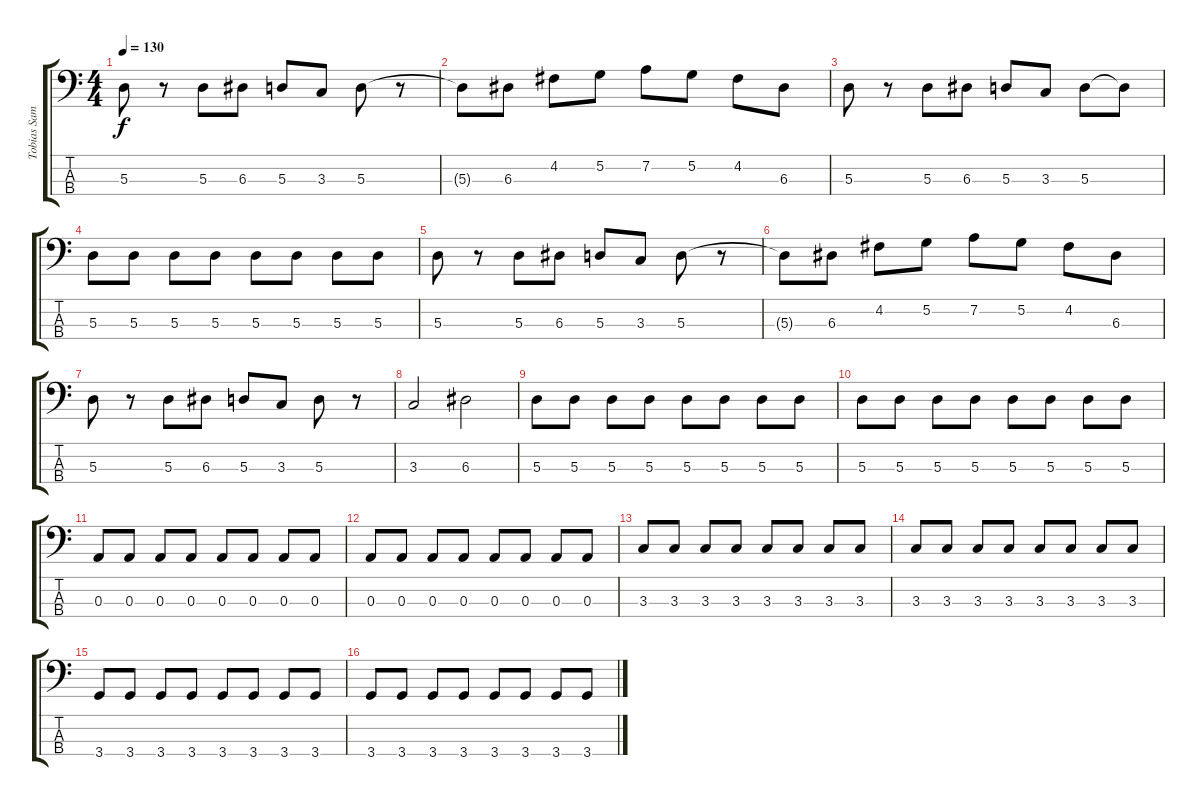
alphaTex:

\track ("Tobias Sammet" "Tobias Sam") {instrument electricbasspick}
\staff {score tabs}
\tuning (G2 D2 A1 E1) {hide}
\ts (4 4)
\tempo 130
\clef f4
\ks c
5.3.8{dy f} r.8 5.3.8 6.3.8 5.3.8 3.3.8 5.3.8 r.8 |
5.3{t}.8 6.3.8 4.2.8 5.2.8 7.2.8 5.2.8 4.2.8 6.3.8 |
5.3.8 r.8 5.3.8 6.3.8 5.3.8 3.3.8 5.3.8 5.3{t}.8 |
5.3.8 5.3.8 5.3.8 5.3.8 5.3.8 5.3.8 5.3.8 5.3.8 |
5.3.8 r.8 5.3.8 6.3.8 5.3.8 3.3.8 5.3.8 r.8 |
5.3{t}.8 6.3.8 4.2.8 5.2.8 7.2.8 5.2.8 4.2.8 6.3.8 |
5.3.8 r.8 5.3.8 6.3.8 5.3.8 3.3.8 5.3.8 r.8 |
3.3.2 6.3.2 |
5.3.8 5.3.8 5.3.8 5.3.8 5.3.8 5.3.8 5.3.8 5.3.8 |
5.3.8 5.3.8 5.3.8 5.3.8 5.3.8 5.3.8 5.3.8 5.3.8 |
0.3.8 0.3.8 0.3.8 0.3.8 0.3.8 0.3.8 0.3.8 0.3.8 |
0.3.8 0.3.8 0.3.8 0.3.8 0.3.8 0.3.8 0.3.8 0.3.8 |
3.3.8 3.3.8 3.3.8 3.3.8 3.3.8 3.3.8 3.3.8 3.3.8 |
3.3.8 3.3.8 3.3.8 3.3.8 3.3.8 3.3.8 3.3.8 3.3.8 |
3.4.8 3.4.8 3.4.8 3.4.8 3.4.8 3.4.8 3.4.8 3.4.8 |
3.4.8 3.4.8 3.4.8 3.4.8 3.4.8 3.4.8 3.4.8 3.4.8
